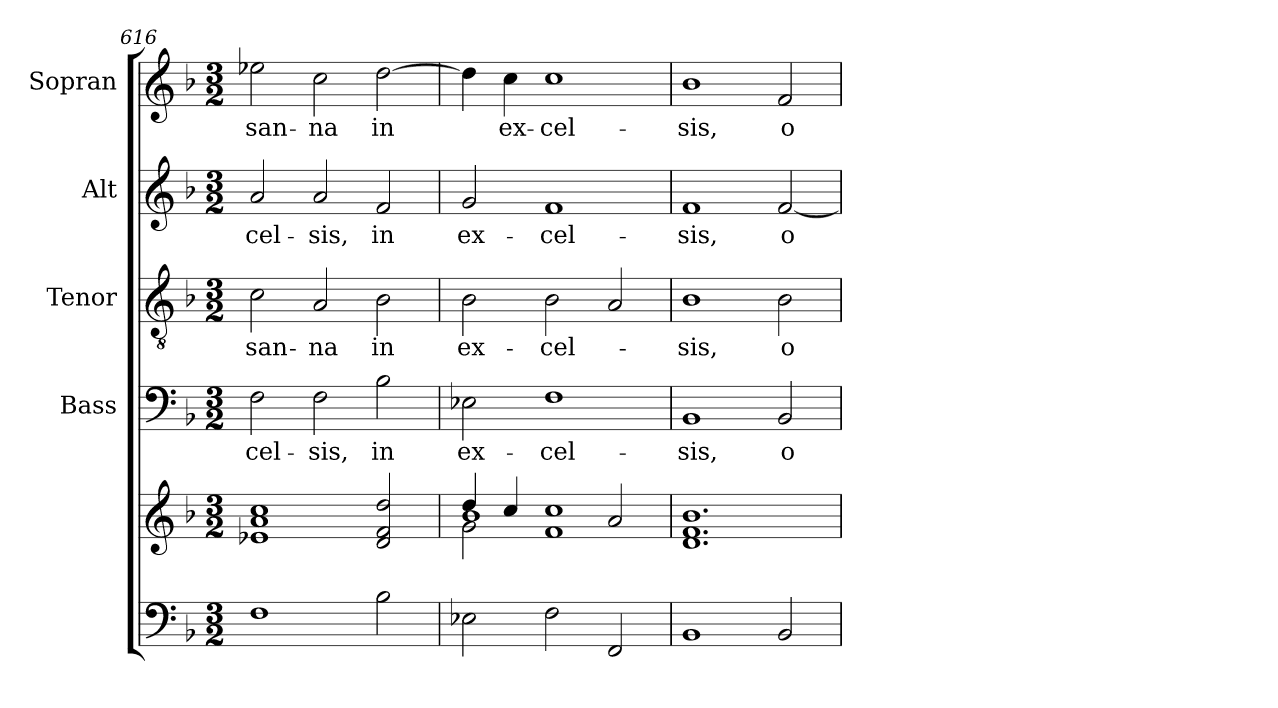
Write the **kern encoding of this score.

**kern	**kern	**kern	**text	**kern	**text	**kern	**text	**kern	**text
*part5	*part5	*part4	*part4	*part3	*part3	*part2	*part2	*part1	*part1
*staff6	*staff5	*staff4	*staff4	*staff3	*staff3	*staff2	*staff2	*staff1	*staff1
*	*	*I"Bass	*	*I"Tenor	*	*I"Alt	*	*I"Sopran	*
*	*	*I'B.	*	*I'T.	*	*I'A.	*	*I'S.	*
*clefF4	*clefG2	*clefF4	*	*clefGv2	*	*clefG2	*	*clefG2	*
*k[b-]	*k[b-]	*k[b-]	*	*k[b-]	*	*k[b-]	*	*k[b-]	*
*F:	*F:	*F:	*	*F:	*	*F:	*	*F:	*
*M3/2	*M3/2	*M3/2	*	*M3/2	*	*M3/2	*	*M3/2	*
=616	=616	=616	=616	=616	=616	=616	=616	=616	=616
!	!	!	!LO:LY:b	!	!LO:LY:b	!	!LO:LY:b	!	!LO:LY:b
1F	1e-X 1a 1cc	2F\	-cel-	2c\	-san-	2a/	-cel-	2ee-X\	-san-
!	!	!	!LO:LY:b	!	!LO:LY:b	!	!LO:LY:b	!	!LO:LY:b
.	.	2F\	-sis,	2A/	-na	2a/	-sis,	2cc\	-na
!	!	!	!LO:LY:b	!	!LO:LY:b	!	!LO:LY:b	!	!LO:LY:b
2B-\	2d/ 2f/ 2dd/	2B-\	in	2B-\	in	2f/	in	[2dd\	in
=617	=617	=617	=617	=617	=617	=617	=617	=617	=617
*	*^	*	*	*	*	*	*	*	*
*	*	*^	*	*	*	*	*	*	*	*
!	!	!	!	!	!LO:LY:b	!	!LO:LY:b	!	!LO:LY:b	!	!
2E-X\	4dd/	2g\	1b-	2E-X\	ex-	2B-\	ex-	2g/	ex-	4dd\]	.
!	!	!	!	!	!	!	!	!	!	!	!LO:LY:b
.	4cc/	.	.	.	.	.	.	.	.	4cc\	ex-
!	!	!	!	!	!LO:LY:b	!	!LO:LY:b	!	!LO:LY:b	!	!LO:LY:b
2F\	1cc	1f	.	1F	-cel-	2B-\	-cel-	1f	-cel-	1cc	-cel-
2FF/	.	.	2a/	.	.	2A/	.	.	.	.	.
!!LO:LB:g=z
=618	=618	=618	=618	=618	=618	=618	=618	=618	=618	=618	=618
!	!	!	!	!	!LO:LY:b	!	!LO:LY:b	!	!LO:LY:b	!	!LO:LY:b
*	*v	*v	*v	*	*	*	*	*	*	*	*
1BB-	1.d 1.f 1.b-	1BB-	-sis,	1B-	-sis,	1f	-sis,	1b-	-sis,
!	!	!	!LO:LY:b	!	!LO:LY:b	!	!LO:LY:b	!	!LO:LY:b
2BB-/	.	2BB-/	o-	2B-\	o-	[2f/	o-	2f/	o-
=	=	=	=	=	=	=	=	=	=
*-	*-	*-	*-	*-	*-	*-	*-	*-	*-
